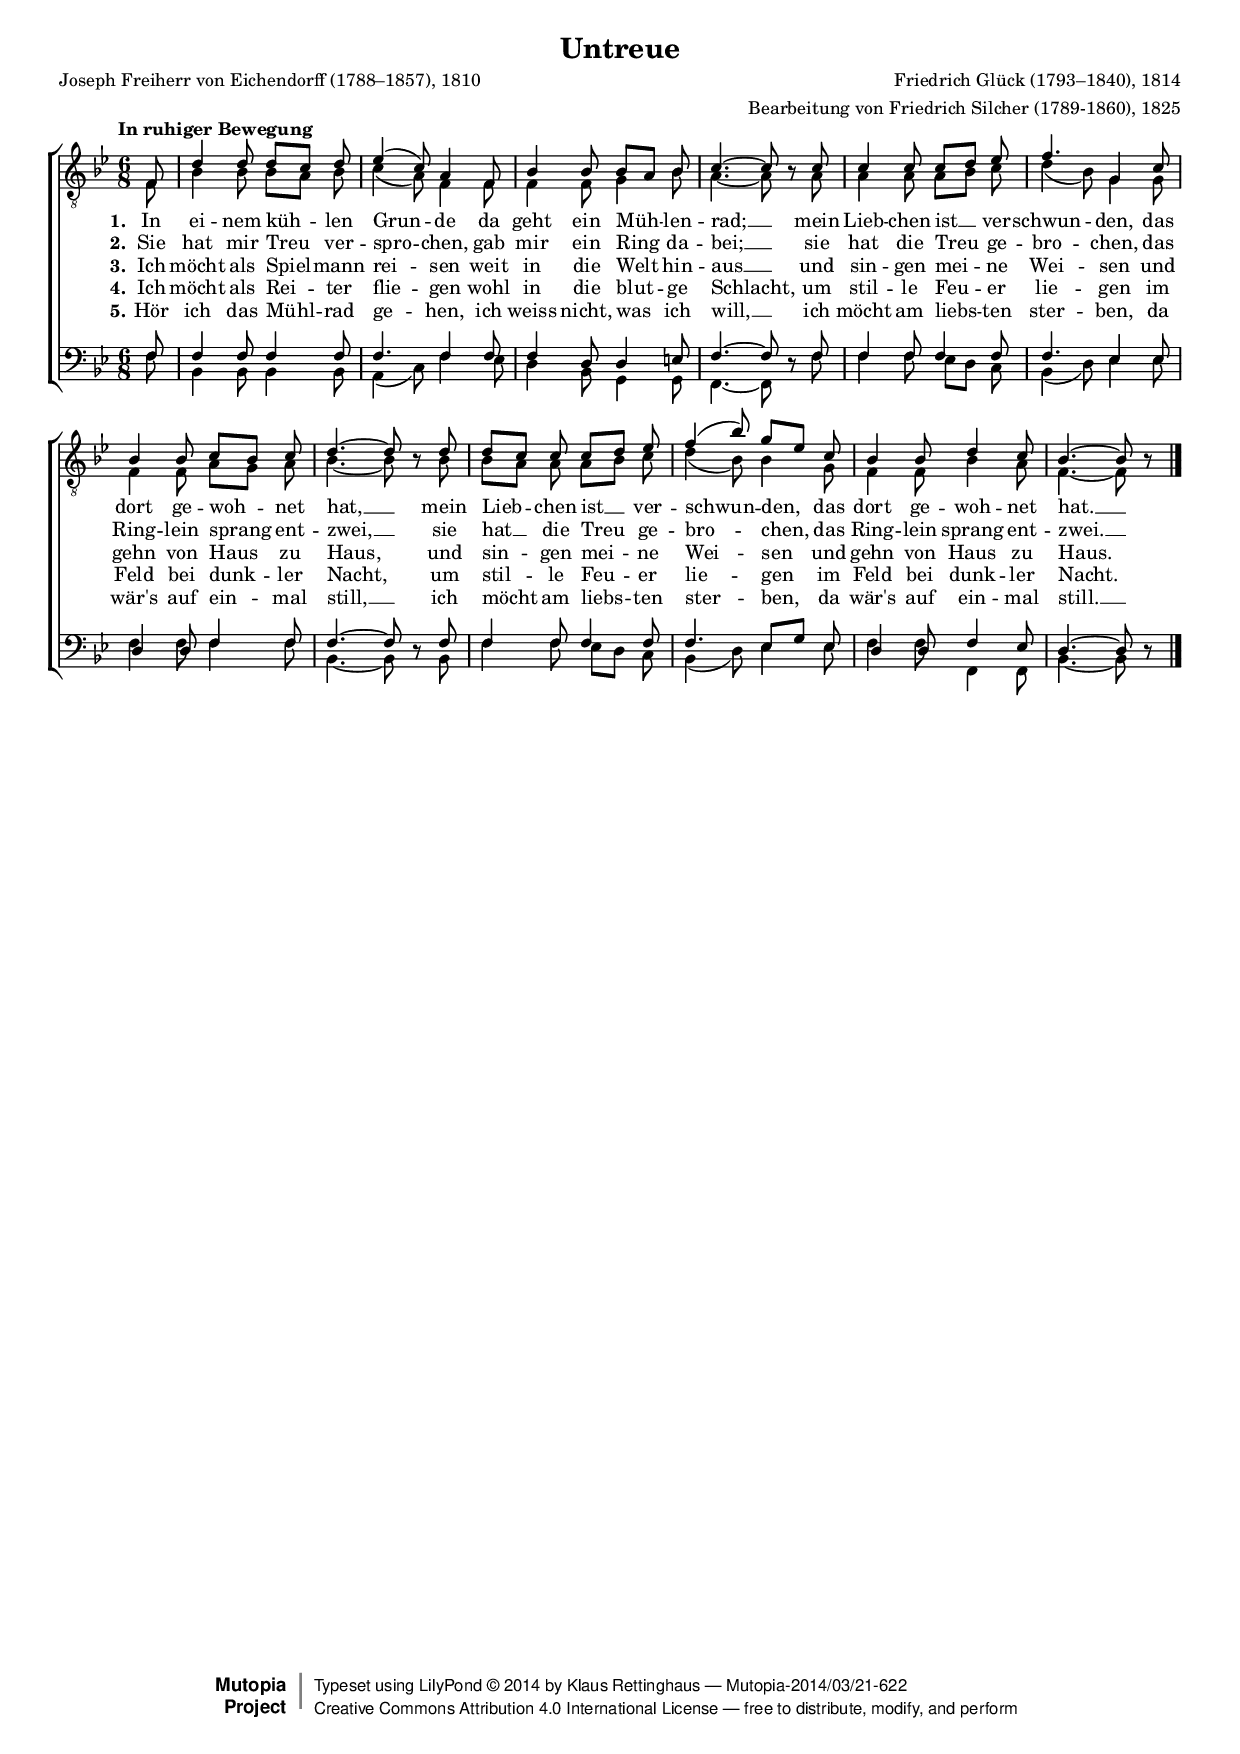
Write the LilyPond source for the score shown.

\include "deutsch.ly" 

#(set-global-staff-size 15.5) 

\version "2.18.0" 

global = { \key b \major \time 6/8 \tempo "In ruhiger Bewegung" } 

TAUntreue = \relative c { 
\revert Rest.direction 
\partial 8 
d8 h'4 h8 h[ a] h c4( a8) fis4 
d8 g4 g8 g[ fis] g a4.~ a8 r 
a8 a4 a8 a[ h] c d4. e,4 
a8 g4 g8 a[ g] a h4.~ h8 r 
h8 h[ a] a a[ h] c d4( g8) e[ c] 
a8 g4 g8 h4 a8 g4.~ g8 r 
\bar "|." 
} 

TBUntreue = \relative c { 
\partial 8 
f8 b4 b8 b[ a] b c4( a8) f4 
f8 f4 f8 g4 b8 a4.~ a8 s 
a8 a4 a8 a[ b] c d4( b8) g4 
g8 f4 f8 a[ g] a b4.~ b8 s 
b8 b[ a] a a[ b] c d4( b8) b4 
g8 f4 f8 b4 a8 f4.~ f8 s 
\bar "|." 
} 

BAUntreue = \relative c { 
\partial 8 
f8 f4 f8 f4 f8 f4. f4 
f8 f4 d8 d4 e8 f4.~ f8 s 
f8 f4 f8 f4 f8 f4. es4 
es8 d4 d8 f4 f8 f4.~ f8 s 
f8 f4 f8 f4 f8 f4. es8[ g] 
es8 d4 d8 f4 es8 d4.~ d8 s 
\bar "|." 
} 

BBUntreue = \relative c { 
\revert Rest.direction 
f8 b,4 b8 b4 b8 a4( c8) f4 
es8 d4 b8 g4 g8 f4.~ f8 r 
f'8 f4 f8 es[ d] c b4( d8) es4 
es8 f4 f8 f4 f8 b,4.~ b8 r 
b8 f'4 f8 es[ d] c b4( d8) es4 
es8 f4 f8 f,4 f8 b4.~ b8 r 
\bar "|." 
} 


LUA = \lyricmode { 
\set stanza = "1." 
In ei -- nem küh -- len Grun -- de 
da geht ein Müh -- len -- rad; __ 
mein Lieb -- chen ist __ ver -- schwun -- den, 
das dort ge -- woh -- net hat, __ 
mein Lieb -- chen ist __ ver -- schwun -- den, 
das dort ge -- woh -- net hat. __ 
} 

LUB = \lyricmode { 
\set stanza = "2." 
Sie hat mir Treu ver -- spro -- chen, 
gab mir ein Ring da -- bei; __ 
sie hat die Treu ge -- bro -- chen, 
das Ring -- lein sprang ent -- zwei, __ 
sie hat __ die Treu ge -- bro -- chen, 
das Ring -- lein sprang ent -- zwei. __ 
} 

LUC = \lyricmode { 
\set stanza = "3." 
Ich möcht als Spiel -- mann rei -- sen 
weit in die Welt hin -- aus __ 
und sin -- gen mei -- ne Wei -- sen 
und gehn von Haus zu Haus, 
und sin -- gen mei -- ne Wei -- sen 
und gehn von Haus zu Haus. 
} 

LUD = \lyricmode { 
\set stanza = "4." 
Ich möcht als Rei -- ter flie -- gen 
wohl in die blut -- ge Schlacht, 
um stil -- le Feu -- er lie -- gen 
im Feld bei dunk -- ler Nacht, 
um stil -- le Feu -- er lie -- gen 
im Feld bei dunk -- ler Nacht. 
} 

LUE = \lyricmode { 
\set stanza = "5." 
Hör ich das Mühl -- rad ge -- hen, 
ich weiss nicht, was ich will, __ 
ich möcht am liebs -- ten ster -- ben, 
da wär's auf ein -- mal still, __ 
ich möcht am liebs -- ten ster -- ben, 
da wär's auf ein -- mal still. __ 
} 

%--------------------

\header { 
 kaisernumber = "491" 
 comment = "Vers 5 langsamer und schwächer, und das Ende pp" 
 footnote = "" 
 
 dedication = "" 
 title = "Untreue" 
 % subtitle = "Das zerbrochene Ringlein" 
 composer = "Friedrich Glück (1793–1840), 1814" 
 opus = "" 
 arranger = "Bearbeitung von Friedrich Silcher (1789-1860), 1825" 
 poet = "Joseph Freiherr von Eichendorff (1788–1857), 1810" 

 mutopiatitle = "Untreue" 
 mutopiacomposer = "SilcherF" 
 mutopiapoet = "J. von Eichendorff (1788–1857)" 
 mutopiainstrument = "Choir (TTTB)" 
 date = "1825" 
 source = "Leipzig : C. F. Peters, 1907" 
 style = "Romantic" 
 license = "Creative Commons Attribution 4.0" 
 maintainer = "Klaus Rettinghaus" 
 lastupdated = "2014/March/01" 
 
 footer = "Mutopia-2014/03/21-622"
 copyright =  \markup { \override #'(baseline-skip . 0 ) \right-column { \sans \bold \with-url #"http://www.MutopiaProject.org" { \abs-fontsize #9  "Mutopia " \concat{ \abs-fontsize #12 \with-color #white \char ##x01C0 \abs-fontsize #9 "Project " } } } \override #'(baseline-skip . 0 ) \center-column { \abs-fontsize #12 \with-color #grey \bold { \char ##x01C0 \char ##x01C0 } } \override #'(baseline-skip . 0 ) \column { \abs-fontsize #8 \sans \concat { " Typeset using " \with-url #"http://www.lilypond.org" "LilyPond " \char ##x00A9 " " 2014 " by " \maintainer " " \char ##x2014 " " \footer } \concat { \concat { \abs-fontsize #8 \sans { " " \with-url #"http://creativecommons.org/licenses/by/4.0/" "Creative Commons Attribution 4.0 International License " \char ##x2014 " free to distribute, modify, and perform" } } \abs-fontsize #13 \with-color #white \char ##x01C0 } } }
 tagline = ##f
} 

\score {
{
\context ChoirStaff 
	<< 
	\context Staff = TenorStaff 
	<< 
	\accidentalStyle voice 
	\set Staff.midiInstrument = "voice oohs" 
			\clef "G_8" 
			\context Voice = TenorA { \voiceOne 
				<< 
				\autoBeamOff 
				\dynamicUp 
				\global \transpose g b \TAUntreue 
				>> } 
			\context Voice = TenorB { \voiceTwo 
 				<< 
				\autoBeamOff 
				\global \TBUntreue 
				>> } 
			>> 
	\context Lyrics = verseone 
	\context Lyrics = versetwo 
	\context Lyrics = versethree 
	\context Lyrics = versefour 
	\context Lyrics = versefive 
	\context Staff = BassStaff 
	<< 
	\accidentalStyle voice 
	\set Staff.midiInstrument = "voice oohs" 
			\clef "F" 
			\context Voice = BassA { \voiceOne 
				<< 
				\autoBeamOff 
				\dynamicUp 
				\global \BAUntreue 
				>> } 
			\context Voice = BassB { \voiceTwo 
				<< 
				\autoBeamOff 
				\dynamicDown 
				\global \BBUntreue 
				>> } 
		>> 
	\context Lyrics = verseone \lyricsto TenorA \LUA 
	\context Lyrics = versetwo \lyricsto TenorA \LUB 
	\context Lyrics = versethree \lyricsto TenorA \LUC 
	\context Lyrics = versefour \lyricsto TenorA \LUD 
	\context Lyrics = versefive \lyricsto TenorA \LUE 
	>> 
}

\layout {
indent = 0.0\cm
\context {\Score 
\remove "Bar_number_engraver"
\override DynamicTextSpanner.style = #'none 
\override BreathingSign.text = #(make-musicglyph-markup "scripts.rvarcomma") 
}
}

\midi {
\tempo 4.=48
}

}
